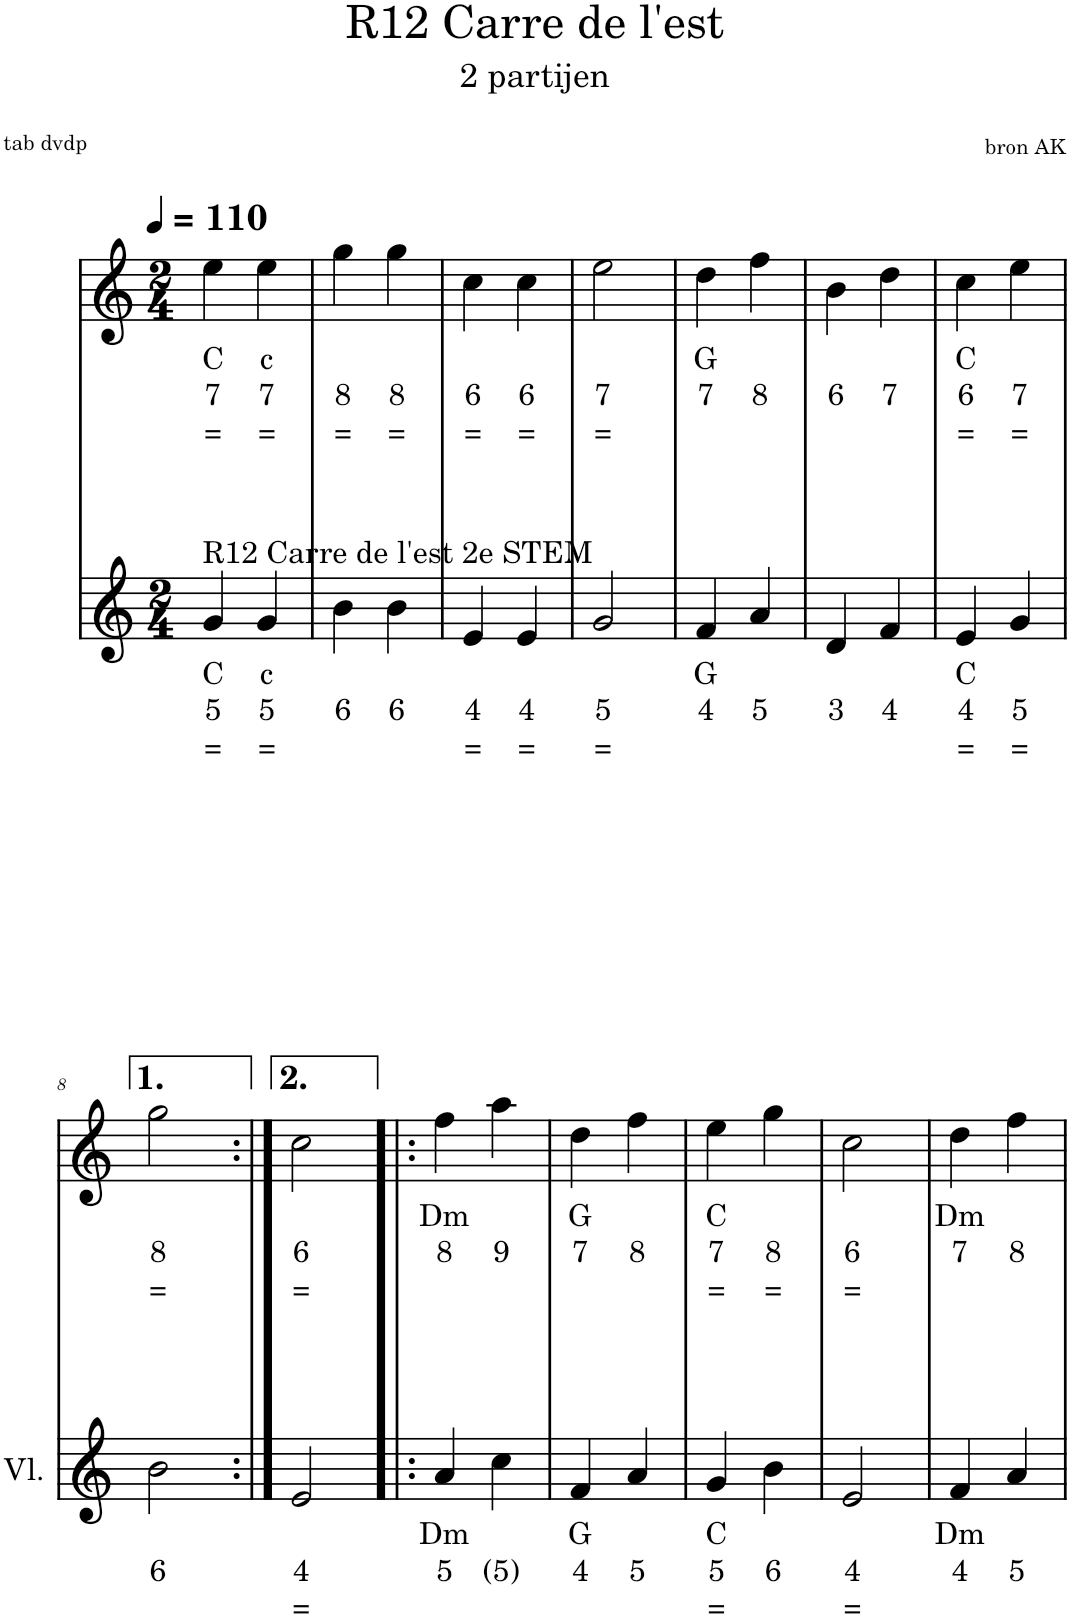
**kern	**text	**text	**text	**kern	**kern	**text	**text	**text
*part3	*part3	*part3	*part3	*part2	*part1	*part1	*part1	*part1
*staff3	*staff3	*staff3	*staff3	*staff2	*staff1	*staff1	*staff1	*staff1
*I"Viool	*	*	*	*I"Viool	*I"Piano	*	*	*
*I'Vl.	*	*	*	*	*	*	*	*
*	*	*	*	*stria5	*	*	*	*
*clefG2	*	*	*	*clefG2	*clefG2	*	*	*
*k[]	*	*	*	*k[]	*k[]	*	*	*
*M2/4	*	*	*	*M2/4	*M2/4	*	*	*
*MM110	*	*	*	*MM110	*MM110	*	*	*
=1	=1	=1	=1	=1	=1	=1	=1	=1
!LO:TX:a:t=R12 Carre de l'est 2e STEM	!	!	!	!	!	!	!	!
!	!LO:LY:b	!LO:LY:b	!LO:LY:b	!	!	!LO:LY:b	!LO:LY:b	!LO:LY:b
4g/	C	5	=	4c/	4ee\	C	7	=
!	!LO:LY:b	!LO:LY:b	!LO:LY:b	!	!	!LO:LY:b	!LO:LY:b	!LO:LY:b
4g/	c	5	=	4e/ 4g/ 4cc/	4ee\	c	7	=
=2	=2	=2	=2	=2	=2	=2	=2	=2
!	!	!LO:LY:b	!	!	!	!	!LO:LY:b	!LO:LY:b
4b\	.	6	.	4c/	4gg\	.	8	=
!	!	!LO:LY:b	!	!	!	!	!LO:LY:b	!LO:LY:b
4b\	.	6	.	4e/ 4g/ 4cc/	4gg\	.	8	=
=3	=3	=3	=3	=3	=3	=3	=3	=3
!	!	!LO:LY:b	!LO:LY:b	!	!	!	!LO:LY:b	!LO:LY:b
4e/	.	4	=	4c/	4cc\	.	6	=
!	!	!LO:LY:b	!LO:LY:b	!	!	!	!LO:LY:b	!LO:LY:b
4e/	.	4	=	4e/ 4g/ 4cc/	4cc\	.	6	=
=4	=4	=4	=4	=4	=4	=4	=4	=4
!	!	!LO:LY:b	!LO:LY:b	!	!	!	!LO:LY:b	!LO:LY:b
2g/	.	5	=	4c/	2ee\	.	7	=
.	.	.	.	4e/ 4g/ 4cc/	.	.	.	.
=5	=5	=5	=5	=5	=5	=5	=5	=5
!	!LO:LY:b	!LO:LY:b	!	!	!	!LO:LY:b	!LO:LY:b	!
4f/	G	4	.	4G/	4dd\	G	7	.
!	!	!LO:LY:b	!	!	!	!	!LO:LY:b	!
4a/	.	5	.	4B/ 4d/ 4g/	4ff\	.	8	.
=6	=6	=6	=6	=6	=6	=6	=6	=6
!	!	!LO:LY:b	!	!	!	!	!LO:LY:b	!
4d/	.	3	.	4G/	4b\	.	6	.
!	!	!LO:LY:b	!	!	!	!	!LO:LY:b	!
4f/	.	4	.	4B/ 4d/ 4g/	4dd\	.	7	.
=7	=7	=7	=7	=7	=7	=7	=7	=7
!	!LO:LY:b	!LO:LY:b	!LO:LY:b	!	!	!LO:LY:b	!LO:LY:b	!LO:LY:b
4e/	C	4	=	4c/	4cc\	C	6	=
!	!	!LO:LY:b	!LO:LY:b	!	!	!	!LO:LY:b	!LO:LY:b
4g/	.	5	=	4e/ 4g/ 4cc/	4ee\	.	7	=
!!LO:LB:g=z
=8	=8	=8	=8	=8	=8	=8	=8	=8
!	!	!LO:LY:b	!	!	!	!	!LO:LY:b	!LO:LY:b
2b\	.	6	.	4c/	2gg\	.	8	=
.	.	.	.	4e/ 4g/ 4cc/	.	.	.	.
=9:|!	=9:|!	=9:|!	=9:|!	=9:|!	=9:|!	=9:|!	=9:|!	=9:|!
!	!	!LO:LY:b	!LO:LY:b	!	!	!	!LO:LY:b	!LO:LY:b
2e/	.	4	=	4c/	2cc\	.	6	=
.	.	.	.	4e/ 4g/ 4cc/	.	.	.	.
=10!|:	=10!|:	=10!|:	=10!|:	=10!|:	=10!|:	=10!|:	=10!|:	=10!|:
!	!LO:LY:b	!LO:LY:b	!	!	!	!LO:LY:b	!LO:LY:b	!
4a/	Dm	5	.	4d/	4ff\	Dm	8	.
!	!	!LO:LY:b	!	!	!	!	!LO:LY:b	!
4cc\	.	(5)	.	4f/ 4a/ 4dd/	4aa\	.	9	.
=11	=11	=11	=11	=11	=11	=11	=11	=11
!	!LO:LY:b	!LO:LY:b	!	!	!	!LO:LY:b	!LO:LY:b	!
4f/	G	4	.	4G/	4dd\	G	7	.
!	!	!LO:LY:b	!	!	!	!	!LO:LY:b	!
4a/	.	5	.	4B/ 4d/ 4g/	4ff\	.	8	.
=12	=12	=12	=12	=12	=12	=12	=12	=12
!	!LO:LY:b	!LO:LY:b	!LO:LY:b	!	!	!LO:LY:b	!LO:LY:b	!LO:LY:b
4g/	C	5	=	4c/	4ee\	C	7	=
!	!	!LO:LY:b	!	!	!	!	!LO:LY:b	!LO:LY:b
4b\	.	6	.	4e/ 4g/ 4cc/	4gg\	.	8	=
=13	=13	=13	=13	=13	=13	=13	=13	=13
!	!	!LO:LY:b	!LO:LY:b	!	!	!	!LO:LY:b	!LO:LY:b
2e/	.	4	=	4c/	2cc\	.	6	=
.	.	.	.	4e/ 4g/ 4cc/	.	.	.	.
=14	=14	=14	=14	=14	=14	=14	=14	=14
!	!LO:LY:b	!LO:LY:b	!	!	!	!LO:LY:b	!LO:LY:b	!
4f/	Dm	4	.	4d/	4dd\	Dm	7	.
!	!	!LO:LY:b	!	!	!	!	!LO:LY:b	!
4a/	.	5	.	4f/ 4a/ 4dd/	4ff\	.	8	.
=	=	=	=	=	=	=	=	=
*-	*-	*-	*-	*-	*-	*-	*-	*-
